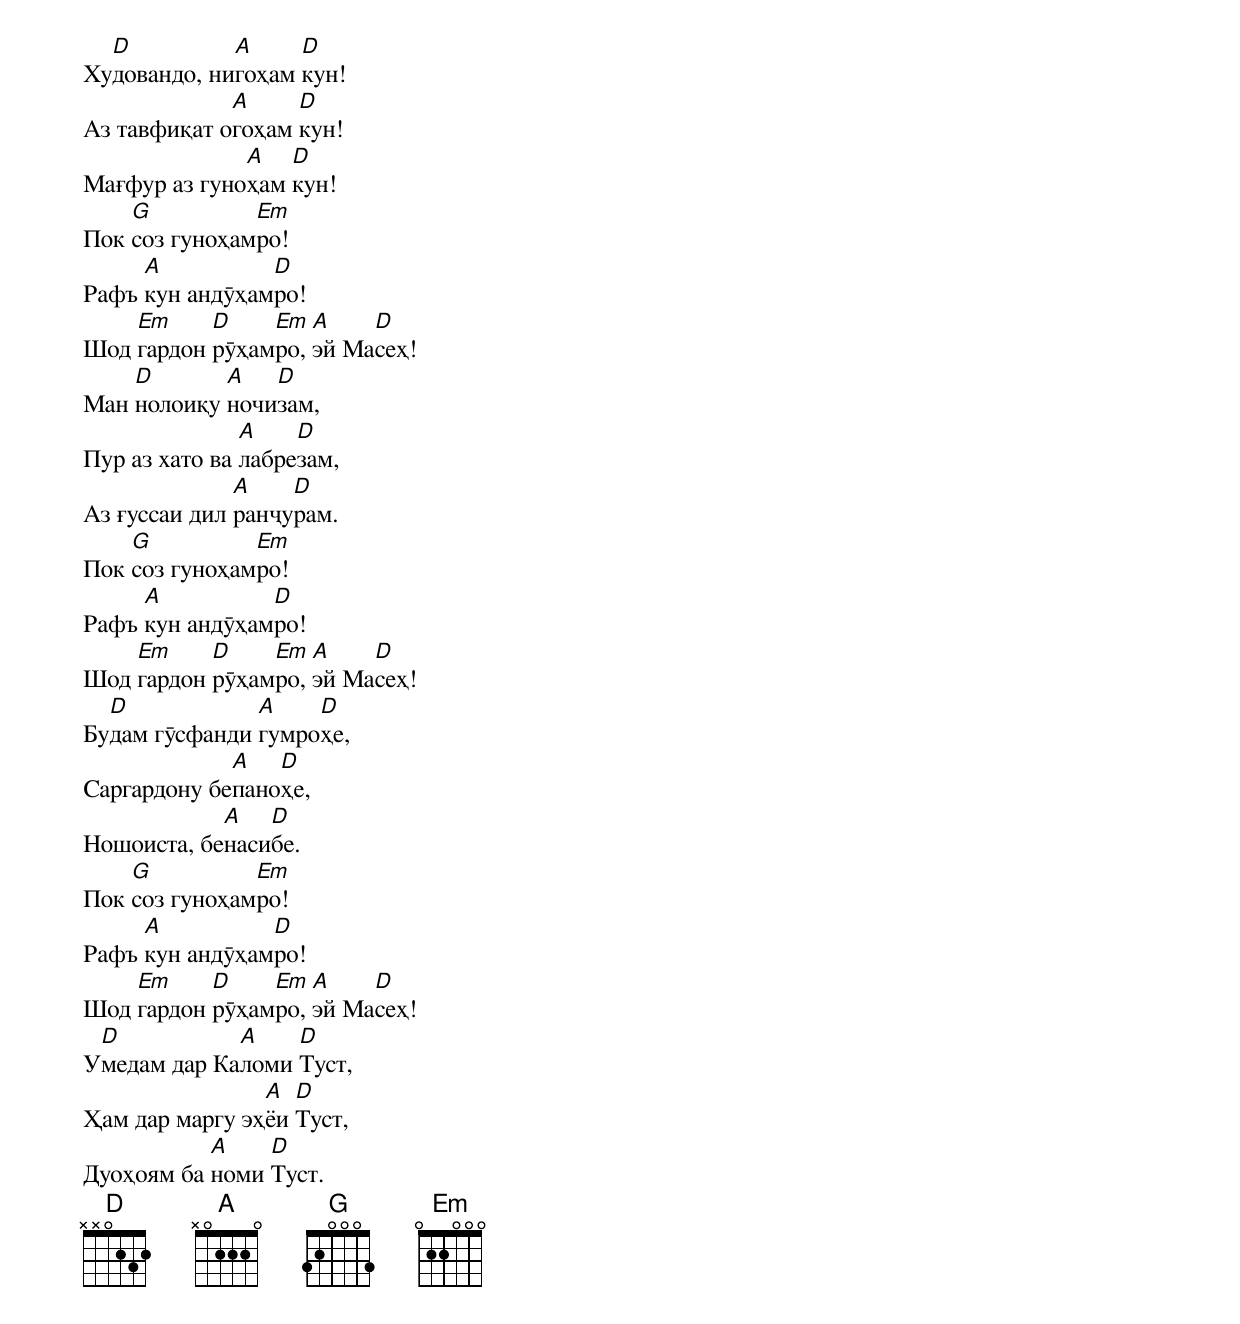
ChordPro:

Ху[D]довандо, ни[A]гоҳам [D]кун!
Аз тавфиқат о[A]гоҳам [D]кун!
Мағфур аз гуно[A]ҳам [D]кун!
Пок [G]соз гуноҳам[Em]ро!
Рафъ [A]кун андӯҳам[D]ро!
Шод [Em]гардон [D]рӯҳам[Em]ро, [A]эй Ма[D]сеҳ!
Ман [D]нолоиқу [A]ночи[D]зам,
Пур аз хато ва [A]лабре[D]зам,
Аз ғуссаи дил [A]ранҷу[D]рам.
Пок [G]соз гуноҳам[Em]ро!
Рафъ [A]кун андӯҳам[D]ро!
Шод [Em]гардон [D]рӯҳам[Em]ро, [A]эй Ма[D]сеҳ!
Бу[D]дам гӯсфанди [A]гумро[D]ҳе,
Саргардону бе[A]пано[D]ҳе,
Ношоиста, бе[A]наси[D]бе.
Пок [G]соз гуноҳам[Em]ро!
Рафъ [A]кун андӯҳам[D]ро!
Шод [Em]гардон [D]рӯҳам[Em]ро, [A]эй Ма[D]сеҳ!
У[D]медам дар Ка[A]ломи [D]Туст,
Ҳам дар маргу эҳ[A]ёи [D]Туст,
Дуоҳоям ба [A]номи [D]Туст.
